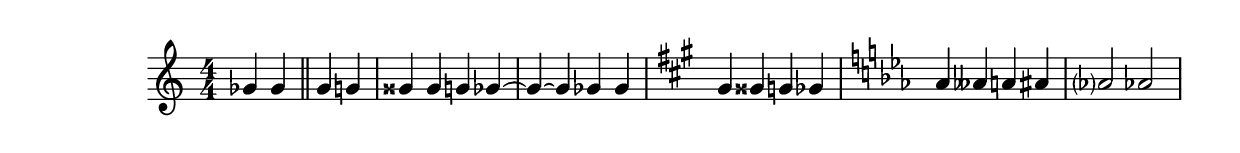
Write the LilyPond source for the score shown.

\version "2.18.2"

\language "english"

keyTime = {
    \time 4/4
    \numericTimeSignature
}

Soprano = \relative c'' {
  \voiceOne
  \keyTime
    gf4 gf \bar "||" gf g
  | gss gss g gf~
  | gf~ gf gf gf
  | \key a \major gs gss g gf
  | \key c \minor af aff a as
  | af?2 af!
}

\score
{
  <<
		\new Staff = "treble" \with {
	}
    <<
		\clef "treble"
		\new Voice = "SopranoVoice" \Soprano
	>>
  >>
  
}